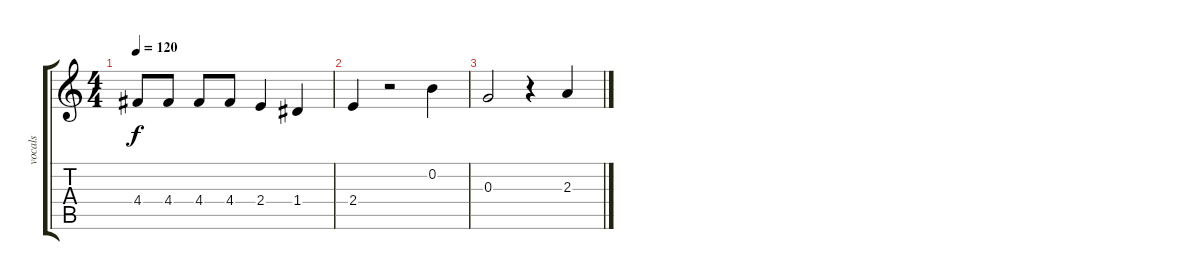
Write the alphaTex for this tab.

\track ("vocals" "vocals") {instrument distortionguitar}
\staff {score tabs}
\tuning (E4 B3 G3 D3 A2 E2) {hide}
\ts (4 4)
\tempo 120
\clef g2
\ks c
4.4.8{dy f volume 2} 4.4.8 4.4.8 4.4.8 2.4.4 1.4.4 |
2.4.4{volume 1} r.2 0.2.4 |
0.3.2{volume 0} r.4 2.3.4
